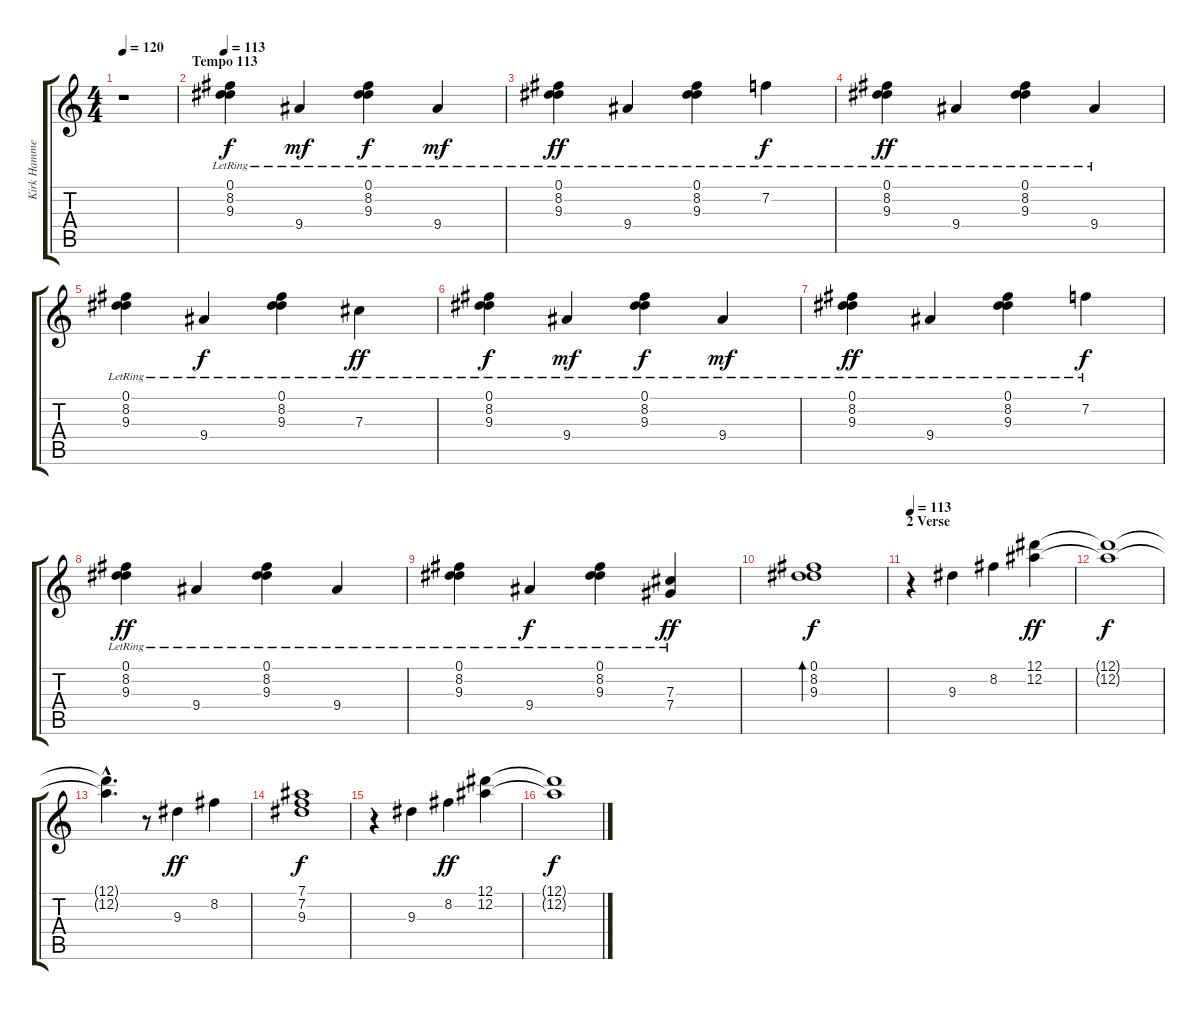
\track ("Kirk Hammett Clean" "Kirk Hamme") {instrument electricguitarjazz}
\staff {score tabs}
\tuning (Eb4 Bb3 Gb3 Db3 Ab2 Eb2) {hide}
\ts (4 4)
\tempo 120
\clef g2
\ks c
r.1{dy f} |
\section ("" "Tempo 113")
\tempo 113
(0.1{lr} 8.2{lr} 9.3{lr}).4 9.4{lr}.4{dy mf} (0.1{lr} 8.2{lr} 9.3{lr}).4{dy f} 9.4{lr}.4{dy mf} |
(0.1{lr} 8.2{lr} 9.3{lr}).4{dy ff} 9.4{lr}.4 (0.1{lr} 8.2{lr} 9.3{lr}).4 7.2{lr}.4{dy f} |
(0.1{lr} 8.2{lr} 9.3{lr}).4{dy ff} 9.4{lr}.4 (0.1{lr} 8.2{lr} 9.3{lr}).4 9.4{lr}.4 |
(0.1{lr} 8.2{lr} 9.3{lr}).4 9.4{lr}.4{dy f} (0.1{lr} 8.2{lr} 9.3{lr}).4 7.3{lr}.4{dy ff} |
(0.1{lr} 8.2{lr} 9.3{lr}).4{dy f} 9.4{lr}.4{dy mf} (0.1{lr} 8.2{lr} 9.3{lr}).4{dy f} 9.4{lr}.4{dy mf} |
(0.1{lr} 8.2{lr} 9.3{lr}).4{dy ff} 9.4{lr}.4 (0.1{lr} 8.2{lr} 9.3{lr}).4 7.2{lr}.4{dy f} |
(0.1{lr} 8.2{lr} 9.3{lr}).4{dy ff} 9.4{lr}.4 (0.1{lr} 8.2{lr} 9.3{lr}).4 9.4{lr}.4 |
(0.1{lr} 8.2{lr} 9.3{lr}).4 9.4{lr}.4{dy f} (0.1{lr} 8.2{lr} 9.3{lr}).4 (7.3{lr} 7.4{lr}).4{dy ff} |
(0.1 8.2 9.3).1{bd 120 dy f} |
\section ("" "2 Verse")
\tempo 113
r.4 9.3.4 8.2.4 (12.1 12.2).4{dy ff} |
(12.1{t} 12.2{t}).1{dy f} |
(12.1{hac t} 12.2{hac t}).4{d} r.8 9.3.4{dy ff} 8.2.4 |
(7.1 7.2 9.3).1{dy f} |
r.4 9.3.4 8.2.4{dy ff} (12.1 12.2).4 |
(12.1{t} 12.2{t}).1{dy f}
